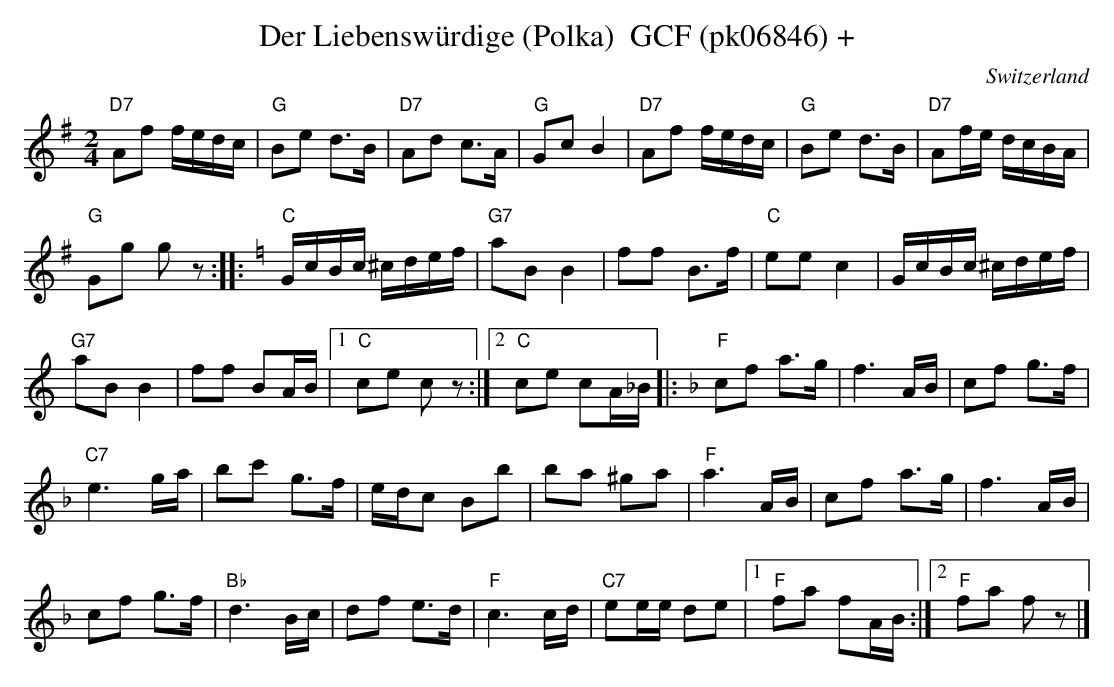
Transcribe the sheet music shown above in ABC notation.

X:1
T:Der Liebenswürdige (Polka)  GCF (pk06846) +
M:2/4
L:1/8
O:Switzerland
K:G major
"D7"Af f/e/d/c/ | "G"Be d>B | "D7"Ad c>A | "G"GcB2 | "D7"Af f/e/d/c/ | "G"Be d>B | "D7"Af/e/ d/c/B/A/ |
"G"Gg gz :: [K:C] "C"G/c/B/c/ ^c/d/e/f/ | "G7"aBB2 | ff B>f | "C"eec2 | G/c/B/c/ ^c/d/e/f/ |
"G7"aBB2 | ff BA/B/ |1 "C"ce cz :|2 "C"ce cA/_B/ [K:F] |: "F"cf a>g | f3A/B/ | cf g>f |
"C7"e3g/a/ | bc' g>f | e/d/c Bb | ba ^ga | "F"a3A/B/ | cf a>g | f3A/B/ |
cf g>f | "Bb"d3B/c/ | df e>d | "F"c3 c/d/ | "C7"ee/e/ de |1 "F"fa fA/B/ :|2 "F"fa fz |]
